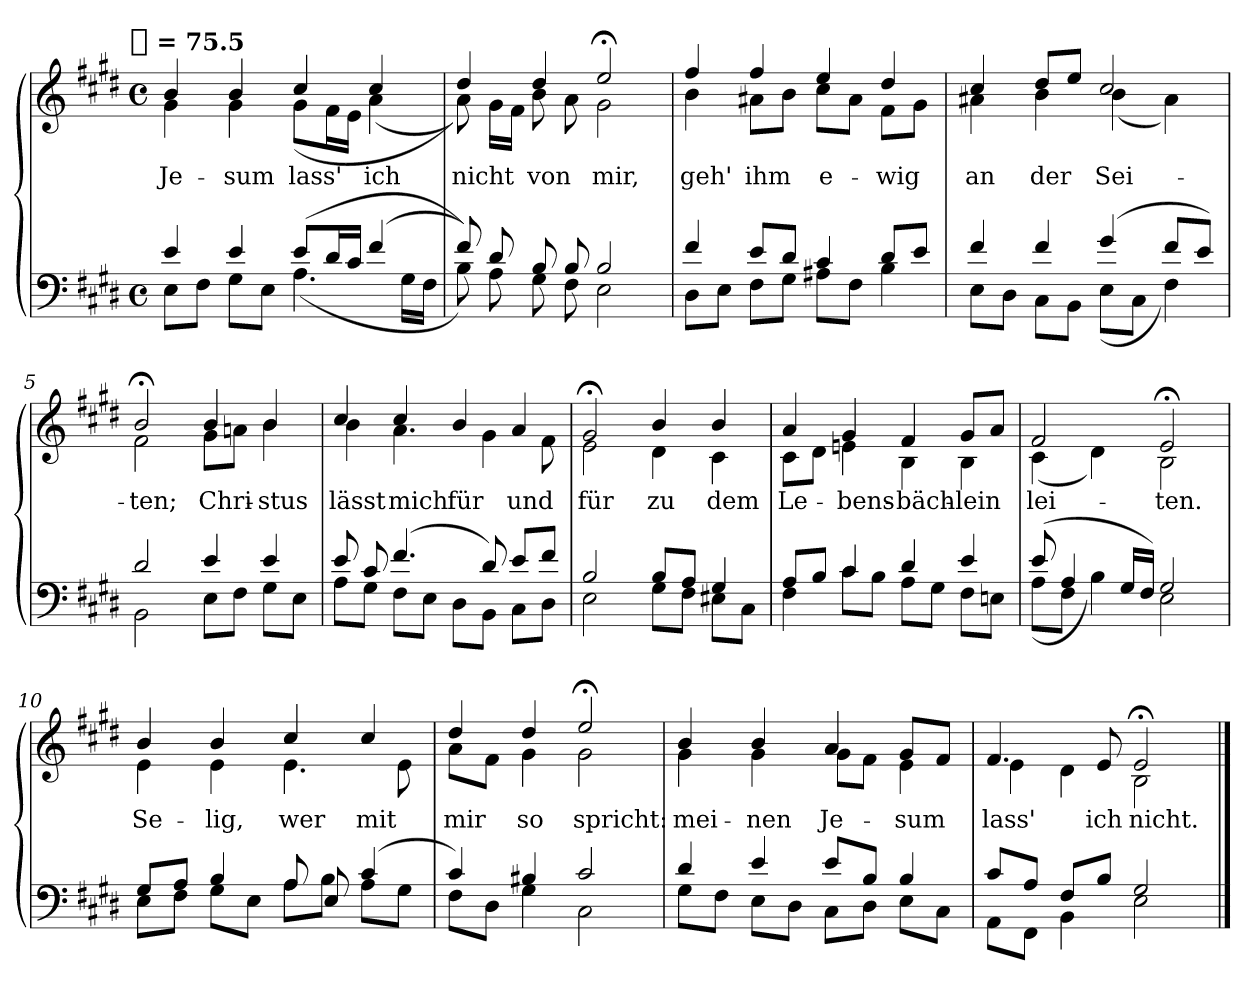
**kern	**kern	**text
*part1	*part1	*part1
*staff2	*staff1	*staff1
*clefF4	*clefG2	*
*k[f#c#g#d#]	*k[f#c#g#d#]	*
!!LO:TX:omd:t=[quarter] = 75.5
*M4/4	*M4/4	*
*met(c)	*met(c)	*
*MM75	*MM75	*
=1	=1	=1
*^	*^	*
4e	8EL	4b	4g#	Je-
.	8F#J	.	.	.
4e	8G#L	4b	4g#	-sum
.	8EJ	.	.	.
(8eL	(4.A	4cc#	(8g#L	lass'
16d#L	.	.	16f#L	.
16c#JJ	.	.	16eJJ	.
(4f#	.	4cc#	(4a	ich
.	16G#LL	.	.	.
.	16F#JJ	.	.	.
=2	=2	=2	=2	=2
8f#))	8B)	4dd#	8a))	nicht
8d#	8A	.	16g#LL	.
.	.	.	16f#JJ	.
8B	8G#	4dd#	8b	von
8B	8F#	.	8a	.
2B	2E	2ee;<	2g#	mir,
=3	=3	=3	=3	=3
4f#	8D#L	4ff#	4b	geh'
.	8EJ	.	.	.
8eL	8F#L	4ff#	8a#XL	ihm
8d#J	8G#J	.	8bJ	.
4c#	8A#XL	4ee	8cc#L	e-
.	8F#J	.	8a#J	.
8d#L	4B	4dd#	8f#L	-wig
8eJ	.	.	8g#J	.
!!LO:LB:g=z	!!
=4	=4	=4	=4	=4
4f#	8EL	4cc#	4a#X	an
.	8D#J	.	.	.
4f#	8C#L	8dd#L	4b	der
.	8BBJ	8eeJ	.	.
(4g#	(8EL	2cc#	(4b	Sei-
.	8C#J	.	.	.
8f#L	4F#)	.	4a#)	.
8eJ)	.	.	.	.
=5	=5	=5	=5	=5
2d#	2BB	2b;<	2f#	-ten;
4e	8EL	4b	8g#L	Chri-
.	8F#J	.	8anJ	.
4e	8G#L	4b	4b	-stus
.	8EJ	.	.	.
=6	=6	=6	=6	=6
8e	8AL	4cc#	4b	lässt
8c#	8G#J	.	.	.
(4.f#	8F#L	4cc#	4.a	mich
.	8EJ	.	.	.
.	8D#L	4b	.	für
8d#)	8BBJ	.	4g#	.
8eL	8C#L	4a	.	und
8f#J	8D#J	.	8f#	.
!!LO:LB:g=z	!!
=7	=7	=7	=7	=7
2B	2E	2g#;<	2e	für
8BL	8G#L	4b	4d#	zu
8AJ	8F#J	.	.	.
4G#	8E#XL	4b	4c#	dem
.	8C#J	.	.	.
=8	=8	=8	=8	=8
8AL	4F#	4a	8c#L	Le-
8BJ	.	.	8d#J	.
4c#	8c#L	4g#	4en	-bens-
.	8BJ	.	.	.
4d#	8AL	4f#	4B	-bäch-
.	8G#J	.	.	.
4e	8F#L	8g#L	4B	-lein
.	8EnJ	8aJ	.	.
=9	=9	=9	=9	=9
(8e	(8AL	2f#	(4c#	lei-
4A	8F#J	.	.	.
.	4B)	.	4d#)	.
16G#LL	.	.	.	.
16F#JJ)	.	.	.	.
2G#	2E	2e;<	2B	-ten.
!!LO:LB:g=z	!!
=10	=10	=10	=10	=10
*	*	*MM74	*	*
8G#L	8EL	4b	4e	Se-
8AJ	8F#J	.	.	.
4B	8G#L	4b	4e	-lig,
.	8EJ	.	.	.
8A	8AL	4cc#	4.e	wer
8E	8BJ	.	.	.
(4c#	8AL	4cc#	.	mit
.	8G#J	.	8e	.
=11	=11	=11	=11	=11
4c#)	8F#L	4dd#	8aL	mir
.	8D#J	.	8f#J	.
4B#X	4G#	4dd#	4g#	so
2c#	2C#	2ee;<	2g#	spricht:
=12	=12	=12	=12	=12
*	*	*MM72	*	*
4d#	8G#L	4b	4g#	mei-
.	8F#J	.	.	.
4e	8EL	4b	4g#	-nen
.	8D#J	.	.	.
8eL	8C#L	4a	8g#L	Je-
8BJ	8D#J	.	8f#J	.
4B	8EL	8g#L	4e	-sum
.	8C#J	8f#J	.	.
=13	=13	=13	=13	=13
*	*	*MM68	*	*
8c#L	8AAL	4.f#	4e	lass'
8AJ	8FF#J	.	.	.
8F#L	4BB	.	4d#	.
8BJ	.	8e	.	ich
2G#	2E	2e;<	2B	nicht.
*v	*v	*	*	*
*	*v	*v	*
==	==	==
*-	*-	*-
